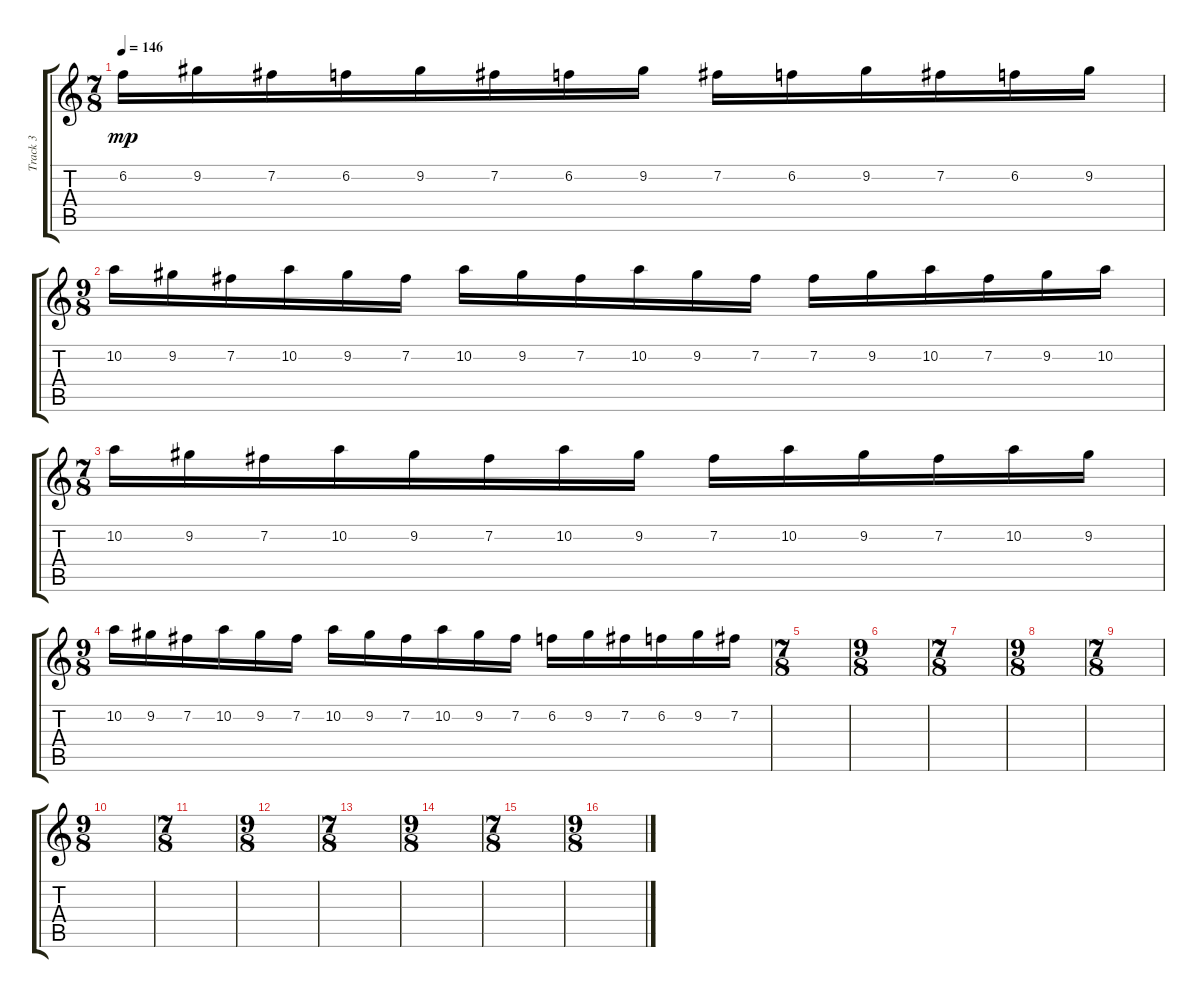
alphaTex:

\track ("Track 3" "Track 3") {instrument distortionguitar}
\staff {score tabs}
\tuning (E4 B3 G3 B2 Gb2 B1) {hide}
\ts (7 8)
\tempo 146
\clef g2
\ks c
6.2.16{dy mp} 9.2.16 7.2.16 6.2.16 9.2.16 7.2.16 6.2.16 9.2.16 7.2.16 6.2.16 9.2.16 7.2.16 6.2.16 9.2.16 |
\ts (9 8)
10.2.16 9.2.16 7.2.16 10.2.16 9.2.16 7.2.16 10.2.16 9.2.16 7.2.16 10.2.16 9.2.16 7.2.16 7.2.16 9.2.16 10.2.16 7.2.16 9.2.16 10.2.16 |
\ts (7 8)
10.2.16 9.2.16 7.2.16 10.2.16 9.2.16 7.2.16 10.2.16 9.2.16 7.2.16 10.2.16 9.2.16 7.2.16 10.2.16 9.2.16 |
\ts (9 8)
10.2.16 9.2.16 7.2.16 10.2.16 9.2.16 7.2.16 10.2.16 9.2.16 7.2.16 10.2.16 9.2.16 7.2.16 6.2.16 9.2.16 7.2.16 6.2.16 9.2.16 7.2.16 |
\ts (7 8)
|
\ts (9 8)
|
\ts (7 8)
|
\ts (9 8)
|
\ts (7 8)
|
\ts (9 8)
|
\ts (7 8)
|
\ts (9 8)
|
\ts (7 8)
|
\ts (9 8)
|
\ts (7 8)
|
\ts (9 8)
